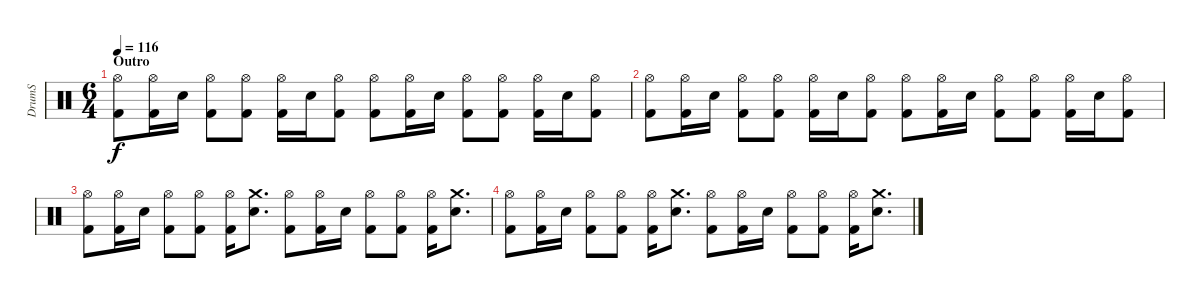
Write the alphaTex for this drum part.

\track ("DrumS" "DrumS") {instrument percussion}
\staff {score}
\articulation defaults
\ts (6 4)
\section ("" "Outro")
\tempo 116
\clef neutral
\ks c
("Hi-Hat (open)" "Kick (hit) 2").8{dy f} ("Hi-Hat (open)" "Kick (hit) 2").16 "Snare (hit) 2".16 ("Hi-Hat (open)" "Kick (hit) 2").8 ("Hi-Hat (open)" "Kick (hit) 2").8 ("Hi-Hat (open)" "Kick (hit) 2").16 "Snare (hit) 2".16 ("Hi-Hat (open)" "Kick (hit) 2").8 ("Hi-Hat (open)" "Kick (hit) 2").8 ("Hi-Hat (open)" "Kick (hit) 2").16 "Snare (hit) 2".16 ("Hi-Hat (open)" "Kick (hit) 2").8 ("Hi-Hat (open)" "Kick (hit) 2").8 ("Hi-Hat (open)" "Kick (hit) 2").16 "Snare (hit) 2".16 ("Hi-Hat (open)" "Kick (hit) 2").8 |
("Hi-Hat (open)" "Kick (hit) 2").8 ("Hi-Hat (open)" "Kick (hit) 2").16 "Snare (hit) 2".16 ("Hi-Hat (open)" "Kick (hit) 2").8 ("Hi-Hat (open)" "Kick (hit) 2").8 ("Hi-Hat (open)" "Kick (hit) 2").16 "Snare (hit) 2".16 ("Hi-Hat (open)" "Kick (hit) 2").8 ("Hi-Hat (open)" "Kick (hit) 2").8 ("Hi-Hat (open)" "Kick (hit) 2").16 "Snare (hit) 2".16 ("Hi-Hat (open)" "Kick (hit) 2").8 ("Hi-Hat (open)" "Kick (hit) 2").8 ("Hi-Hat (open)" "Kick (hit) 2").16 "Snare (hit) 2".16 ("Hi-Hat (open)" "Kick (hit) 2").8 |
("Hi-Hat (open)" "Kick (hit) 2").8 ("Hi-Hat (open)" "Kick (hit) 2").16 "Snare (hit) 2".16 ("Hi-Hat (open)" "Kick (hit) 2").8 ("Hi-Hat (open)" "Kick (hit) 2").8 ("Hi-Hat (open)" "Kick (hit) 2").16 ("Crash medium (hit)" "Snare (hit) 2").8{d} ("Hi-Hat (open)" "Kick (hit) 2").8 ("Hi-Hat (open)" "Kick (hit) 2").16 "Snare (hit) 2".16 ("Hi-Hat (open)" "Kick (hit) 2").8 ("Hi-Hat (open)" "Kick (hit) 2").8 ("Hi-Hat (open)" "Kick (hit) 2").16 ("Crash medium (hit)" "Snare (hit) 2").8{d} |
("Hi-Hat (open)" "Kick (hit) 2").8 ("Hi-Hat (open)" "Kick (hit) 2").16 "Snare (hit) 2".16 ("Hi-Hat (open)" "Kick (hit) 2").8 ("Hi-Hat (open)" "Kick (hit) 2").8 ("Hi-Hat (open)" "Kick (hit) 2").16 ("Crash medium (hit)" "Snare (hit) 2").8{d} ("Hi-Hat (open)" "Kick (hit) 2").8 ("Hi-Hat (open)" "Kick (hit) 2").16 "Snare (hit) 2".16 ("Hi-Hat (open)" "Kick (hit) 2").8 ("Hi-Hat (open)" "Kick (hit) 2").8 ("Hi-Hat (open)" "Kick (hit) 2").16 ("Crash medium (hit)" "Snare (hit) 2").8{d}
